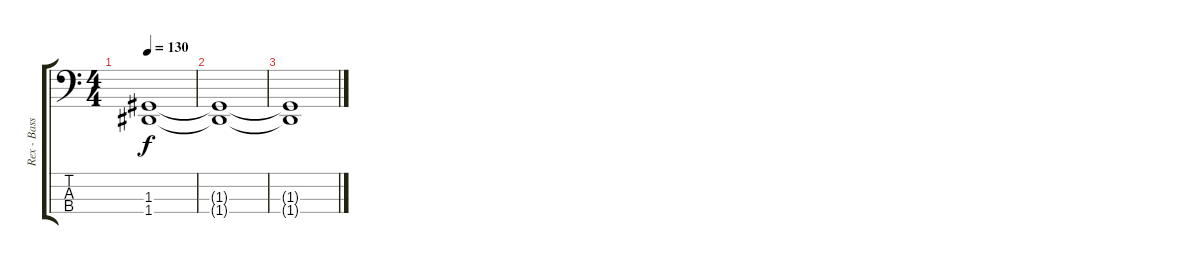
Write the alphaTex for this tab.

\track ("Rex - Bass" "Rex - Bass") {instrument electricbasspick}
\staff {score tabs}
\tuning (F2 C2 G1 D1) {hide}
\ts (4 4)
\tempo 130
\clef f4
\ks c
(1.3{t} 1.4{t}).1{dy f} |
(1.3{t} 1.4{t}).1 |
(1.3{t} 1.4{t}).1
